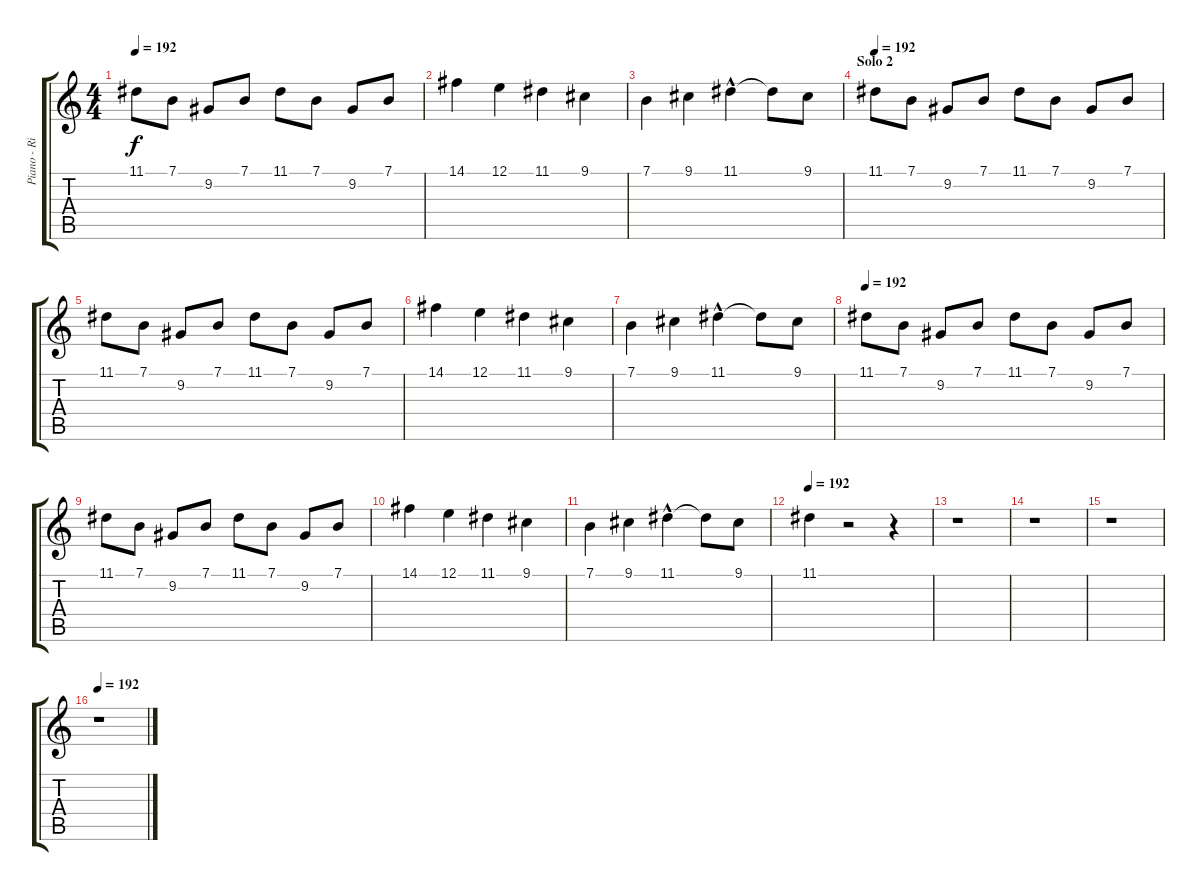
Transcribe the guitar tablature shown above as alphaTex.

\track ("Piano - Right" "Piano - Ri") {instrument brightacousticpiano}
\staff {score tabs}
\tuning (E4 B3 G3 D3 A2 E2) {hide}
\ts (4 4)
\tempo 192
\clef g2
\ks c
11.1.8{dy f} 7.1.8 9.2.8 7.1.8 11.1.8 7.1.8 9.2.8 7.1.8 |
14.1.4 12.1.4 11.1.4 9.1.4 |
7.1.4 9.1.4 11.1{hac}.4 11.1{t}.8 9.1.8 |
\section ("" "Solo 2")
\tempo 192
11.1.8 7.1.8 9.2.8 7.1.8 11.1.8 7.1.8 9.2.8 7.1.8 |
11.1.8 7.1.8 9.2.8 7.1.8 11.1.8 7.1.8 9.2.8 7.1.8 |
14.1.4 12.1.4 11.1.4 9.1.4 |
7.1.4 9.1.4 11.1{hac}.4 11.1{t}.8 9.1.8 |
\section ("" "")
\tempo 192
11.1.8{volume 12} 7.1.8 9.2.8 7.1.8 11.1.8 7.1.8 9.2.8 7.1.8 |
11.1.8 7.1.8 9.2.8 7.1.8 11.1.8 7.1.8 9.2.8 7.1.8 |
14.1.4 12.1.4 11.1.4 9.1.4 |
7.1.4 9.1.4 11.1{hac}.4 11.1{t}.8 9.1.8 |
\section ("" "")
\tempo 192
11.1.4 r.2 r.4 |
r.1 |
r.1 |
r.1 |
\tempo 192
r.1
